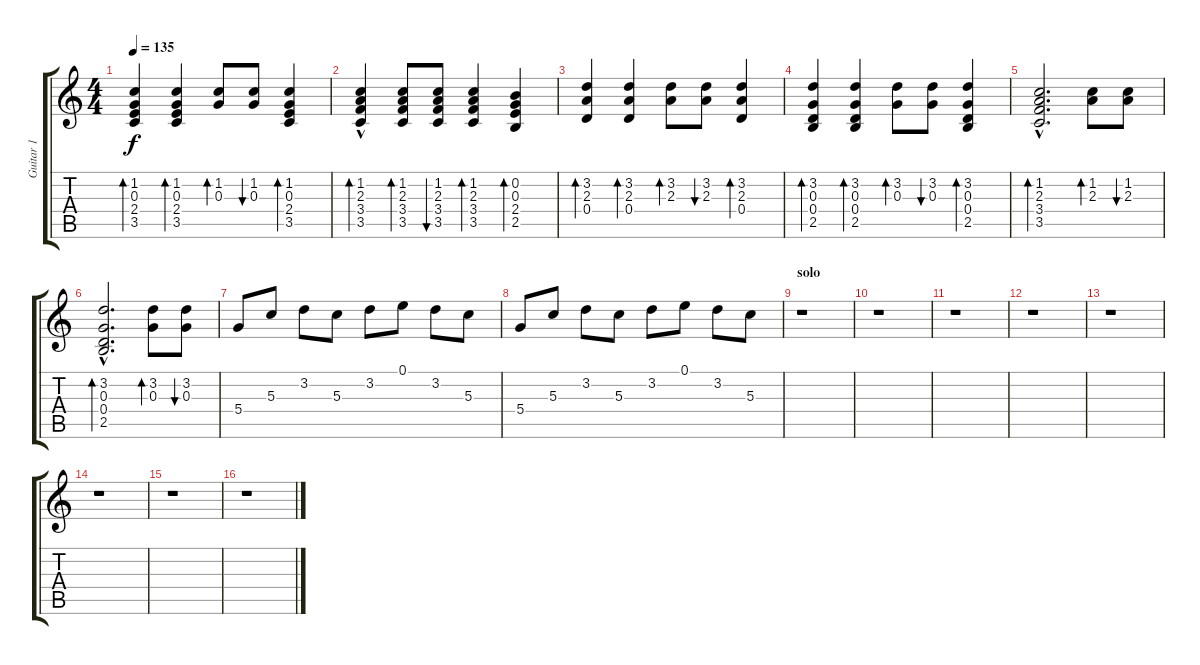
\track ("Guitar 1" "Guitar 1") {instrument acousticguitarsteel}
\staff {score tabs}
\tuning (E4 B3 G3 D3 A2 E2) {hide}
\ts (4 4)
\tempo 135
\clef g2
\ks c
(1.2 0.3 2.4 3.5).4{bd 60 dy f} (1.2 0.3 2.4 3.5).4{bd 60} (1.2 0.3).8{bd 60} (1.2 0.3).8{bu 60} (1.2 0.3 2.4 3.5).4{bd 60} |
(1.2{hac} 2.3 3.4 3.5).4{bd 60} (1.2 2.3 3.4 3.5).8{bd 60} (1.2 2.3 3.4 3.5).8{bu 60} (1.2 2.3 3.4 3.5).4{bd 60} (0.2 0.3 2.4 2.5).4{bd 60} |
(3.2 2.3 0.4).4{bd 60} (3.2 2.3 0.4).4{bd 60} (3.2 2.3).8{bd 60} (3.2 2.3).8{bu 60} (3.2 2.3 0.4).4{bd 60} |
(3.2 0.3 0.4 2.5).4{bd 60} (3.2 0.3 0.4 2.5).4{bd 60} (3.2 0.3).8{bd 60} (3.2 0.3).8{bu 60} (3.2 0.3 0.4 2.5).4{bd 60} |
(1.2{hac} 2.3{hac} 3.4{hac} 3.5{hac}).2{d bd 60} (1.2 2.3).8{bd 60} (1.2 2.3).8{bu 60} |
(3.2{hac} 0.3{hac} 0.4{hac} 2.5{hac}).2{d bd 60} (3.2 0.3).8{bd 60} (3.2 0.3).8{bu 60} |
5.4.8 5.3.8 3.2.8 5.3.8 3.2.8 0.1.8 3.2.8 5.3.8 |
5.4.8 5.3.8 3.2.8 5.3.8 3.2.8 0.1.8 3.2.8 5.3.8 |
\section ("" "solo")
r.1 |
r.1 |
r.1 |
r.1 |
r.1 |
r.1 |
r.1 |
r.1
